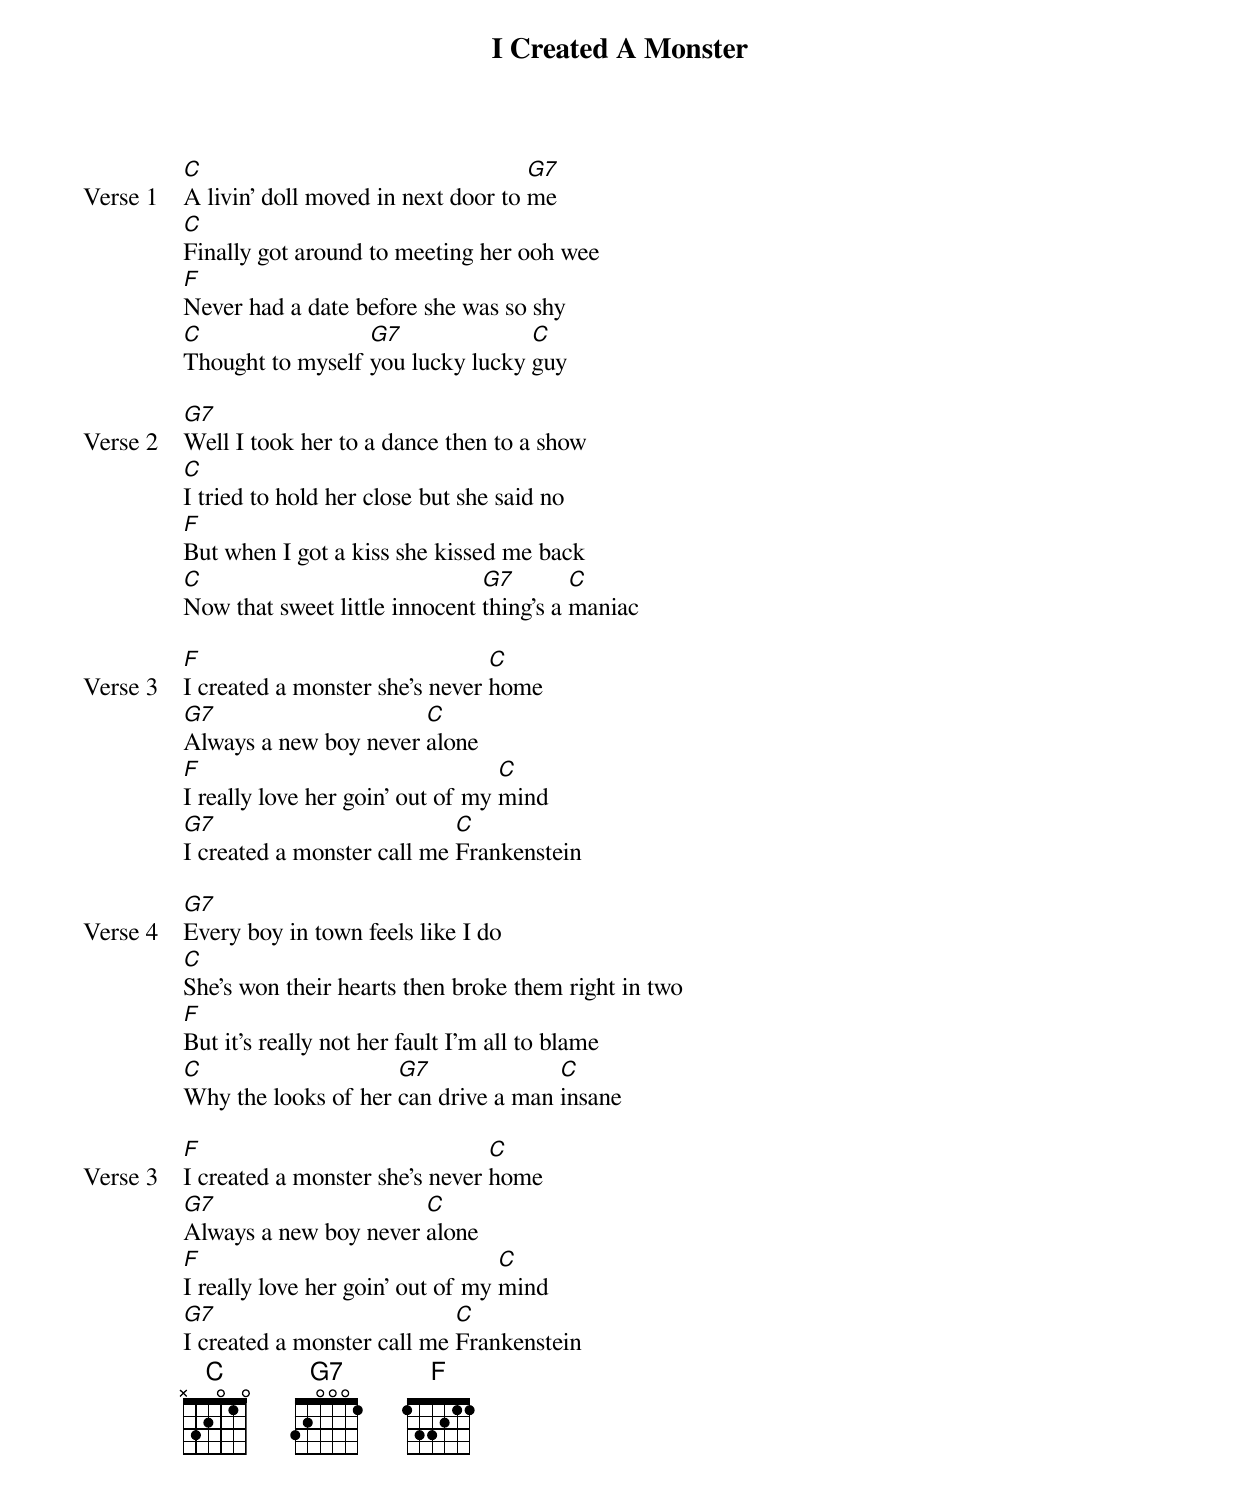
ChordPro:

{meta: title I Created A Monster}
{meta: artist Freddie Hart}
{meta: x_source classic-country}
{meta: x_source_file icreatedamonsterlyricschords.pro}
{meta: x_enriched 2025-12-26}

{start_of_verse: Verse 1}
[C]A livin' doll moved in next door to [G7]me
[C]Finally got around to meeting her ooh wee
[F]Never had a date before she was so shy
[C]Thought to myself [G7]you lucky lucky [C]guy
{end_of_verse}

{start_of_verse: Verse 2}
[G7]Well I took her to a dance then to a show
[C]I tried to hold her close but she said no
[F]But when I got a kiss she kissed me back
[C]Now that sweet little innocent [G7]thing's a [C]maniac
{end_of_verse}

{start_of_verse: Verse 3}
[F]I created a monster she's never [C]home
[G7]Always a new boy never [C]alone
[F]I really love her goin' out of my [C]mind
[G7]I created a monster call me [C]Frankenstein
{end_of_verse}

{start_of_verse: Verse 4}
[G7]Every boy in town feels like I do
[C]She's won their hearts then broke them right in two
[F]But it's really not her fault I'm all to blame
[C]Why the looks of her [G7]can drive a man [C]insane
{end_of_verse}

{start_of_verse: Verse 3}
[F]I created a monster she's never [C]home
[G7]Always a new boy never [C]alone
[F]I really love her goin' out of my [C]mind
[G7]I created a monster call me [C]Frankenstein
{end_of_verse}
